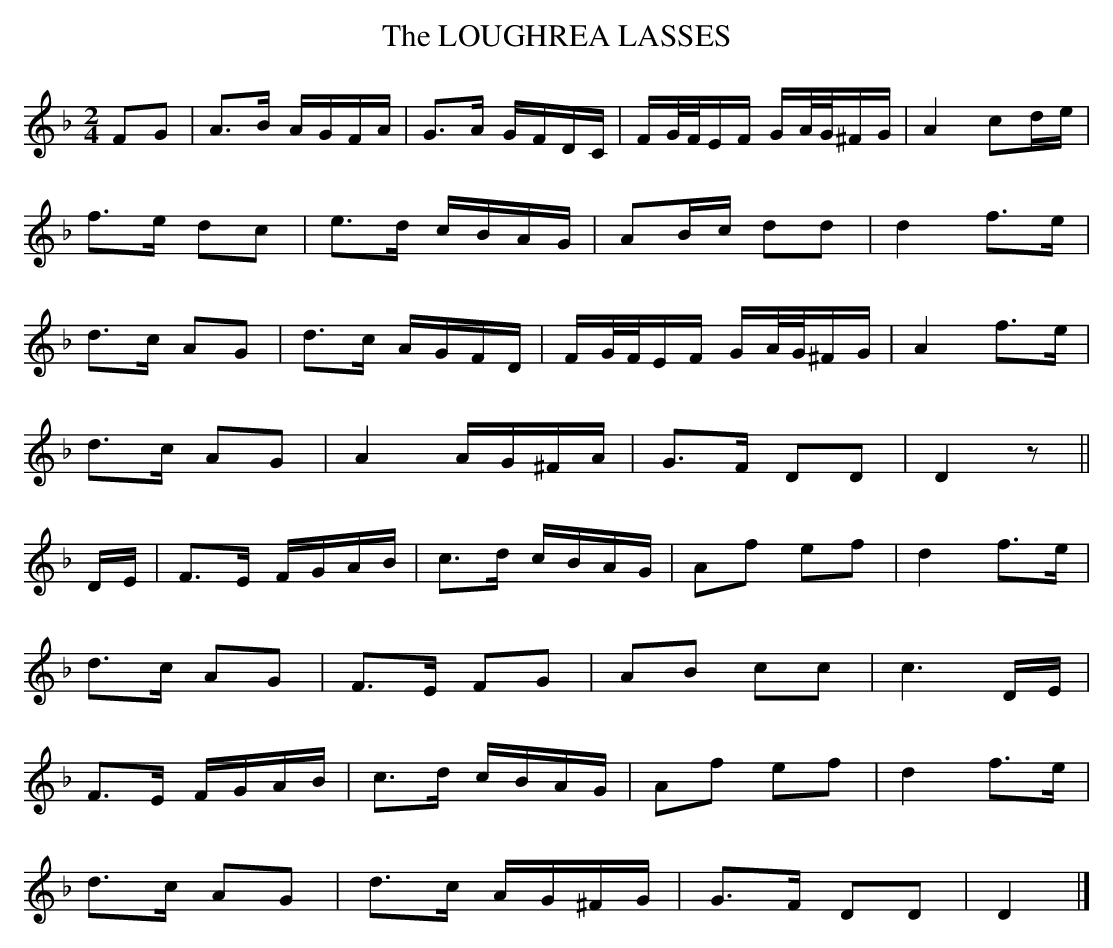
X:1
T:LOUGHREA LASSES, The
Y:"slow"
M:2/4
L:1/8
K:Dm
FG|A>B A/G/F/A/|G>A G/F/D/C/|F/G//F//E/F/ G/A//G//^F/G/|\
A2 cd/e/|
f>e dc|e>d c/B/A/G/|AB/c/ dd|d2 f>e|
d>c AG|d>c A/G/F/D/|F/G//F//E/F/ G/A//G//^F/G/|\
A2 f>e|
d>c AG|A2 A/G/^F/A/|G>F DD|D2z||
D/E/|F>E F/G/A/B/|c>d c/B/A/G/|Af ef|d2 f>e|
d>c AG|F>E FG|AB cc|c3 D/E/|
F>E F/G/A/B/|c>d c/B/A/G/|Af ef|d2 f>e|
d>c AG|d>c A/G/^F/G/|G>F DD|D2|]
